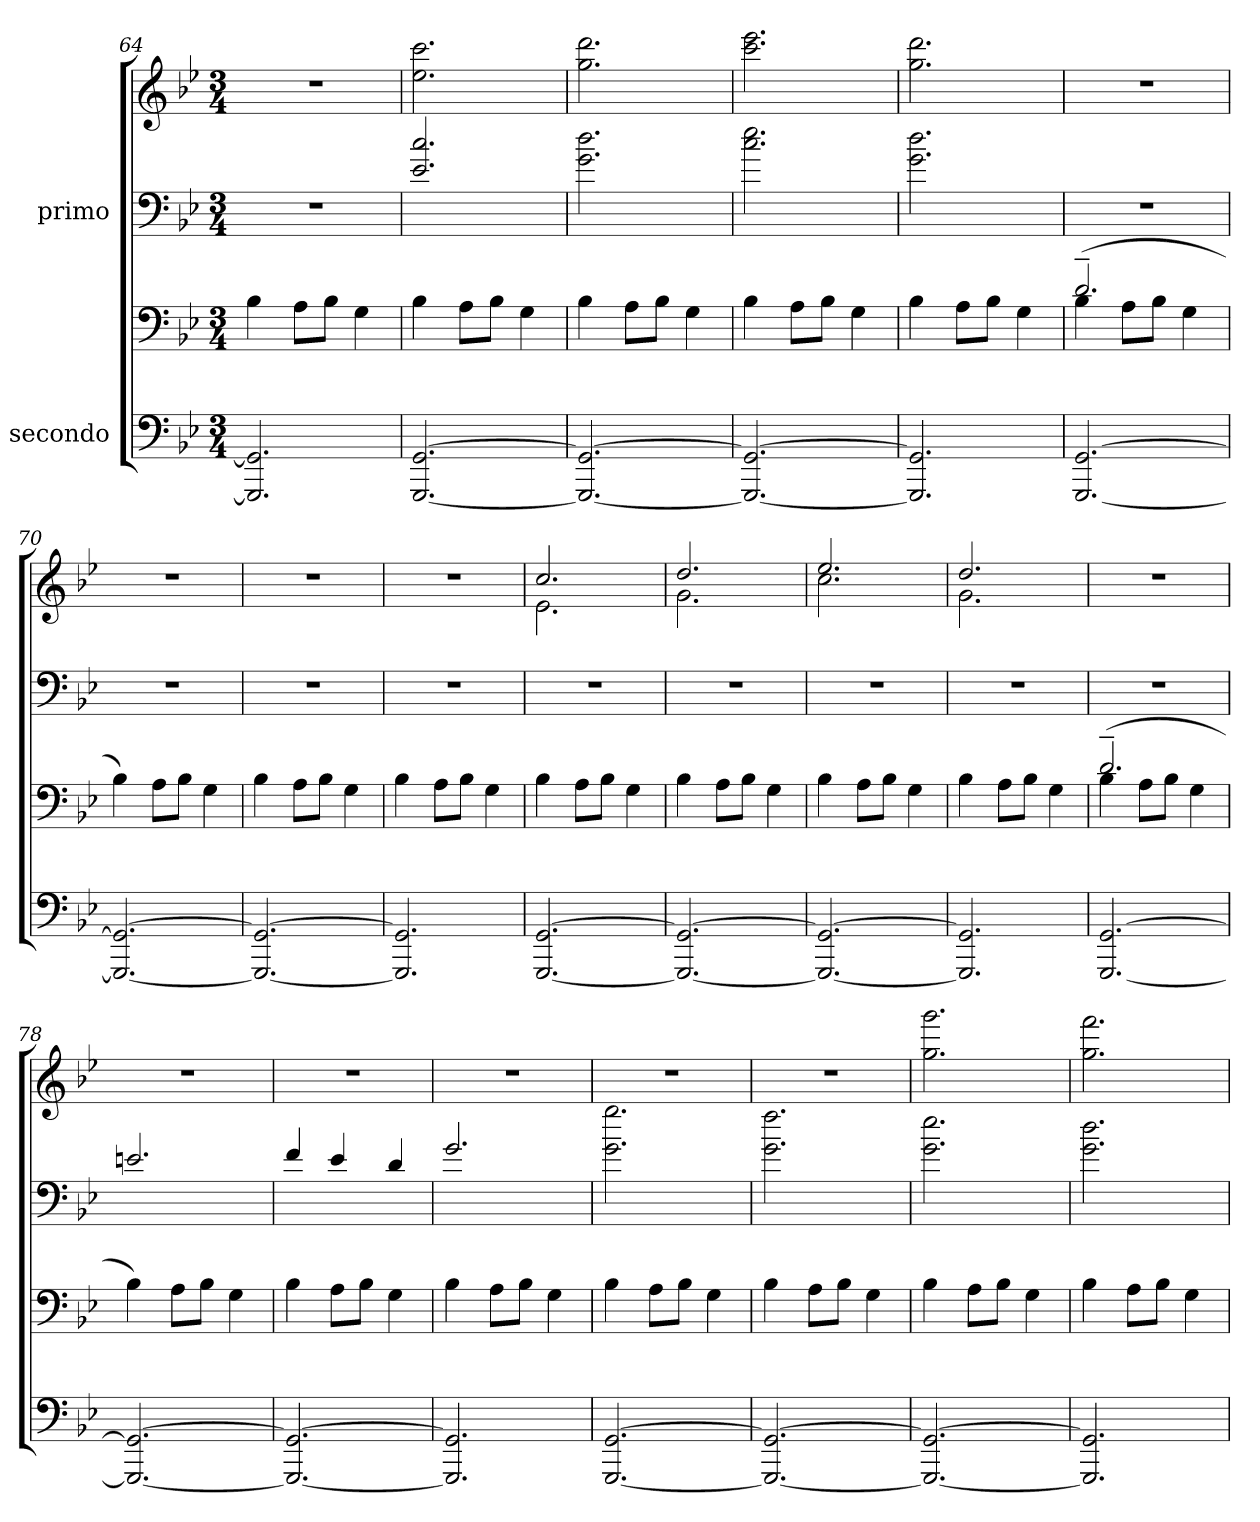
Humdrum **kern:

**kern	**kern	**kern	**kern
*part2	*part2	*part1	*part1
*staff4	*staff3	*staff2	*staff1
*I"secondo	*	*I"primo	*
*clefF4	*clefF4	*clefF4	*clefG2
*k[b-e-]	*k[b-e-]	*k[b-e-]	*k[b-e-]
*M3/4	*M3/4	*M3/4	*M3/4
=64	=64	=64	=64
2.GGG/] 2.GG/]	4B-\	2.r	2.r
.	8A\L	.	.
.	8B-\J	.	.
.	4G\	.	.
=65	=65	=65	=65
[2.GGG/ [2.GG/	4B-\	2.e-/ 2.cc/	2.ee-\ 2.ccc\
.	8A\L	.	.
.	8B-\J	.	.
.	4G\	.	.
=66	=66	=66	=66
2.GGG/_ 2.GG/_	4B-\	2.g\ 2.dd\	2.gg\ 2.ddd\
.	8A\L	.	.
.	8B-\J	.	.
.	4G\	.	.
=67	=67	=67	=67
2.GGG/_ 2.GG/_	4B-\	2.cc\ 2.ee-\	2.ccc\ 2.eee-\
.	8A\L	.	.
.	8B-\J	.	.
.	4G\	.	.
=68	=68	=68	=68
2.GGG/] 2.GG/]	4B-\	2.g\ 2.dd\	(<(>2.gg\ 2.ddd\
.	8A\L	.	.
.	8B-\J	.	.
.	4G\	.	.
=69	=69	=69	=69
*	*^	*	*
[2.GGG/ [2.GG/	(>2.d~/	4B-\	2.r	2.r))
.	.	8A\L	.	.
.	.	8B-\J	.	.
.	.	4G\	.	.
*	*v	*v	*	*
=70	=70	=70	=70
2.GGG/_ 2.GG/_	4B-\)	2.r	2.r
.	8A\L	.	.
.	8B-\J	.	.
.	4G\	.	.
=71	=71	=71	=71
2.GGG/_ 2.GG/_	4B-\	2.r	2.r
.	8A\L	.	.
.	8B-\J	.	.
.	4G\	.	.
=72	=72	=72	=72
2.GGG/] 2.GG/]	4B-\	2.r	2.r
.	8A\L	.	.
.	8B-\J	.	.
.	4G\	.	.
=73	=73	=73	=73
*	*	*	*^
[2.GGG/ [2.GG/	4B-\	2.r	2.cc/	2.e-\
.	8A\L	.	.	.
.	8B-\J	.	.	.
.	4G\	.	.	.
=74	=74	=74	=74	=74
2.GGG/_ 2.GG/_	4B-\	2.r	2.dd/	2.g\
.	8A\L	.	.	.
.	8B-\J	.	.	.
.	4G\	.	.	.
=75	=75	=75	=75	=75
2.GGG/_ 2.GG/_	4B-\	2.r	2.ee-/	2.cc\
.	8A\L	.	.	.
.	8B-\J	.	.	.
.	4G\	.	.	.
=76	=76	=76	=76	=76
2.GGG/] 2.GG/]	4B-\	2.r	(>2.dd/	2.g\
.	8A\L	.	.	.
.	8B-\J	.	.	.
.	4G\	.	.	.
*	*	*	*v	*v
=77	=77	=77	=77
*	*^	*	*
[2.GGG/ [2.GG/	(>2.d~/	4B-\	2.r	2.r)
.	.	8A\L	.	.
.	.	8B-\J	.	.
.	.	4G\	.	.
*	*v	*v	*	*
=78	=78	=78	=78
2.GGG/_ 2.GG/_	4B-\)	2.en/	2.r
.	8A\L	.	.
.	8B-\J	.	.
.	4G\	.	.
=79	=79	=79	=79
2.GGG/_ 2.GG/_	4B-\	4f/	2.r
.	8A\L	4e-/	.
.	8B-\J	.	.
.	4G\	4d/	.
=80	=80	=80	=80
2.GGG/] 2.GG/]	4B-\	2.g/	2.r
.	8A\L	.	.
.	8B-\J	.	.
.	4G\	.	.
=81	=81	=81	=81
[2.GGG/ [2.GG/	4B-\	2.g\ 2.gg\	2.r
.	8A\L	.	.
.	8B-\J	.	.
.	4G\	.	.
=82	=82	=82	=82
2.GGG/_ 2.GG/_	4B-\	2.g\ 2.ff\	2.r
.	8A\L	.	.
.	8B-\J	.	.
.	4G\	.	.
=83	=83	=83	=83
2.GGG/_ 2.GG/_	4B-\	2.g\ 2.ee-\	2.gg\ 2.ggg\
.	8A\L	.	.
.	8B-\J	.	.
.	4G\	.	.
=84	=84	=84	=84
2.GGG/] 2.GG/]	4B-\	2.g\ 2.dd\	2.gg\ 2.fff\
.	8A\L	.	.
.	8B-\J	.	.
.	4G\	.	.
=	=	=	=
*-	*-	*-	*-
